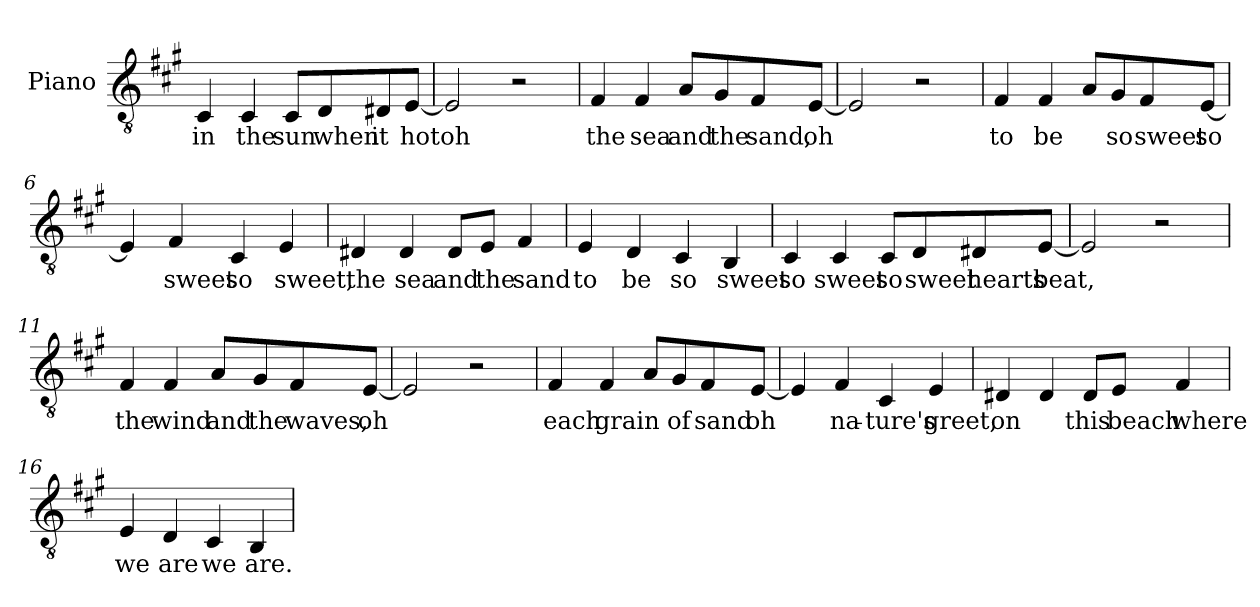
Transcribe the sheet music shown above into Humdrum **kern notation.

**kern	**text
*part1	*part1
*staff1	*staff1
*I"Piano	*
*I'Pno	*
*clefGv2	*
*k[f#c#g#]	*
=1	=1
!	!LO:LY:b
4C#/	in
!	!LO:LY:b
4C#/	the
!	!LO:LY:b
8C#/L	sun
!	!LO:LY:b
8D/	when
!	!LO:LY:b
8D#X/	it
!	!LO:LY:b
[8E/J	hot
=2	=2
!	!LO:LY:b
2E/]	oh
2r	.
=3	=3
!	!LO:LY:b
4F#/	the
!	!LO:LY:b
4F#/	sea
!	!LO:LY:b
8A/L	and
!	!LO:LY:b
8G#/	the
!	!LO:LY:b
8F#/	sand,
!	!LO:LY:b
[8E/J	oh
=4	=4
2E/]	.
2r	.
!!LO:LB:g=z
=5	=5
!	!LO:LY:b
4F#/	to
!	!LO:LY:b
4F#/	be
8A/L	.
!	!LO:LY:b
8G#/	so
!	!LO:LY:b
8F#/	sweet
!	!LO:LY:b
[8E/J	so
!!LO:LB:g=z
=6	=6
4E/]	.
!	!LO:LY:b
4F#/	sweet
!	!LO:LY:b
4C#/	so
!	!LO:LY:b
4E/	sweet,
=7	=7
!	!LO:LY:b
4D#X/	the
!	!LO:LY:b
4D#/	sea
!	!LO:LY:b
8D#/L	and
!	!LO:LY:b
8E/J	the
!	!LO:LY:b
4F#/	sand
=8	=8
!	!LO:LY:b
4E/	to
!	!LO:LY:b
4D/	be
!	!LO:LY:b
4C#/	so
!	!LO:LY:b
4BB/	sweet
!!LO:LB:g=z
=9	=9
!	!LO:LY:b
4C#/	so
!	!LO:LY:b
4C#/	sweet
!	!LO:LY:b
8C#/L	so
!	!LO:LY:b
8D/	sweet
!	!LO:LY:b
8D#X/	hearts
!	!LO:LY:b
[8E/J	beat,
=10	=10
2E/]	.
2r	.
=11	=11
!	!LO:LY:b
4F#/	the
!	!LO:LY:b
4F#/	wind
!	!LO:LY:b
8A/L	and
!	!LO:LY:b
8G#/	the
!	!LO:LY:b
8F#/	waves,
!	!LO:LY:b
[8E/J	oh
=12	=12
2E/]	.
2r	.
!!LO:LB:g=z
=13	=13
!	!LO:LY:b
4F#/	each
!	!LO:LY:b
4F#/	grain
8A/L	.
!	!LO:LY:b
8G#/	of
!	!LO:LY:b
8F#/	sand
!	!LO:LY:b
[8E/J	oh
=14	=14
4E/]	.
!	!LO:LY:b
4F#/	na-
!	!LO:LY:b
4C#/	-ture's
!	!LO:LY:b
4E/	greet,
=15	=15
!	!LO:LY:b
4D#X/	on
4D#/	.
!	!LO:LY:b
8D#/L	this
!	!LO:LY:b
8E/J	beach
!	!LO:LY:b
4F#/	where
=16	=16
!	!LO:LY:b
4E/	we
!	!LO:LY:b
4D/	are
!	!LO:LY:b
4C#/	we
!	!LO:LY:b
4BB/	are.
=	=
*-	*-
